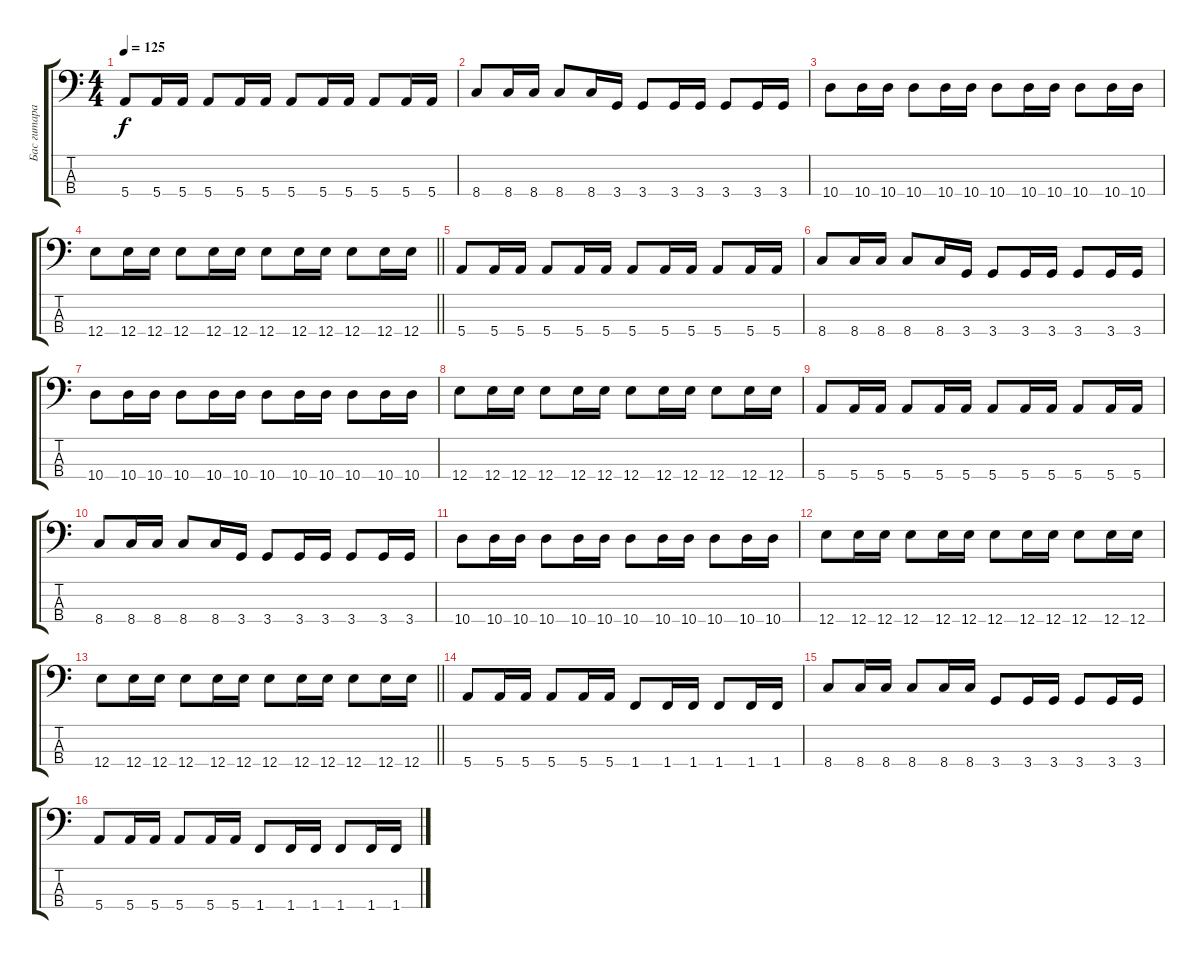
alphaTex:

\track ("Бас гитара" "Бас гитара") {instrument electricbassfinger}
\staff {score tabs}
\tuning (G2 D2 A1 E1) {hide}
\ts (4 4)
\tempo 125
\clef f4
\ks c
5.4.8{dy f} 5.4.16 5.4.16 5.4.8 5.4.16 5.4.16 5.4.8 5.4.16 5.4.16 5.4.8 5.4.16 5.4.16 |
8.4.8 8.4.16 8.4.16 8.4.8 8.4.16 3.4.16 3.4.8 3.4.16 3.4.16 3.4.8 3.4.16 3.4.16 |
10.4.8 10.4.16 10.4.16 10.4.8 10.4.16 10.4.16 10.4.8 10.4.16 10.4.16 10.4.8 10.4.16 10.4.16 |
\barLineRight lightlight
12.4.8 12.4.16 12.4.16 12.4.8 12.4.16 12.4.16 12.4.8 12.4.16 12.4.16 12.4.8 12.4.16 12.4.16 |
5.4.8 5.4.16 5.4.16 5.4.8 5.4.16 5.4.16 5.4.8 5.4.16 5.4.16 5.4.8 5.4.16 5.4.16 |
8.4.8 8.4.16 8.4.16 8.4.8 8.4.16 3.4.16 3.4.8 3.4.16 3.4.16 3.4.8 3.4.16 3.4.16 |
10.4.8 10.4.16 10.4.16 10.4.8 10.4.16 10.4.16 10.4.8 10.4.16 10.4.16 10.4.8 10.4.16 10.4.16 |
12.4.8 12.4.16 12.4.16 12.4.8 12.4.16 12.4.16 12.4.8 12.4.16 12.4.16 12.4.8 12.4.16 12.4.16 |
5.4.8 5.4.16 5.4.16 5.4.8 5.4.16 5.4.16 5.4.8 5.4.16 5.4.16 5.4.8 5.4.16 5.4.16 |
8.4.8 8.4.16 8.4.16 8.4.8 8.4.16 3.4.16 3.4.8 3.4.16 3.4.16 3.4.8 3.4.16 3.4.16 |
10.4.8 10.4.16 10.4.16 10.4.8 10.4.16 10.4.16 10.4.8 10.4.16 10.4.16 10.4.8 10.4.16 10.4.16 |
12.4.8 12.4.16 12.4.16 12.4.8 12.4.16 12.4.16 12.4.8 12.4.16 12.4.16 12.4.8 12.4.16 12.4.16 |
\barLineRight lightlight
12.4.8 12.4.16 12.4.16 12.4.8 12.4.16 12.4.16 12.4.8 12.4.16 12.4.16 12.4.8 12.4.16 12.4.16 |
5.4.8 5.4.16 5.4.16 5.4.8 5.4.16 5.4.16 1.4.8 1.4.16 1.4.16 1.4.8 1.4.16 1.4.16 |
8.4.8 8.4.16 8.4.16 8.4.8 8.4.16 8.4.16 3.4.8 3.4.16 3.4.16 3.4.8 3.4.16 3.4.16 |
5.4.8 5.4.16 5.4.16 5.4.8 5.4.16 5.4.16 1.4.8 1.4.16 1.4.16 1.4.8 1.4.16 1.4.16
